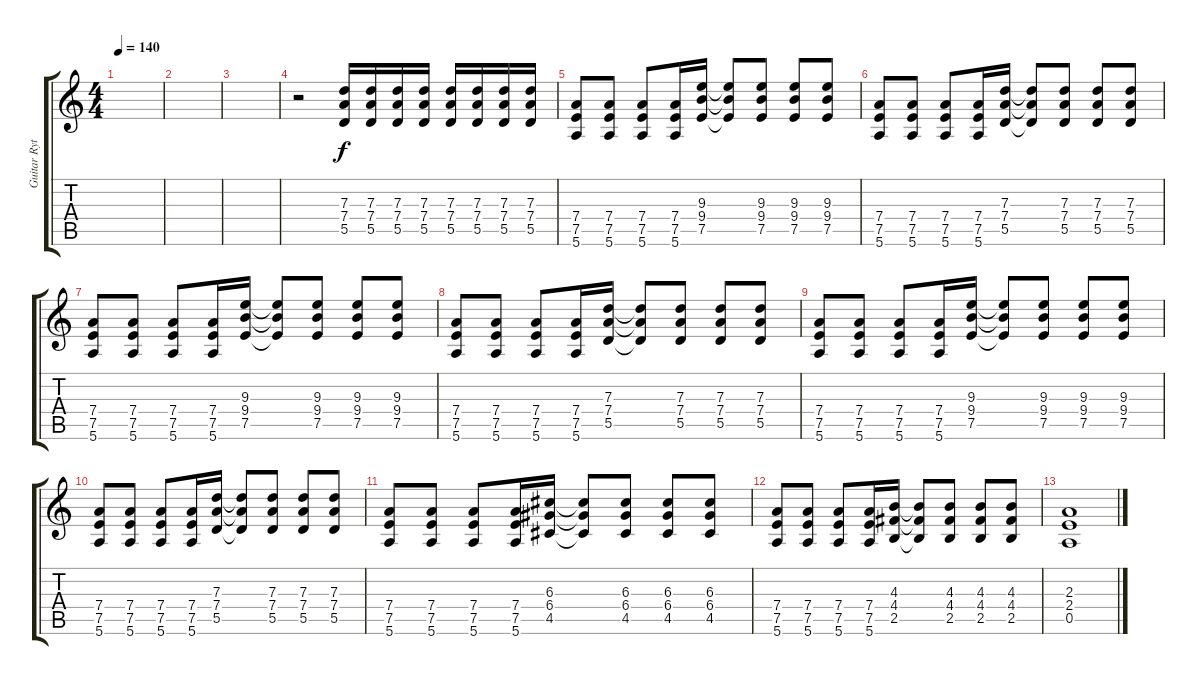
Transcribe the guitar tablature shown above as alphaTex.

\track ("Guitar Rythym" "Guitar Ryt") {instrument distortionguitar}
\staff {score tabs}
\tuning (E4 B3 G3 D3 A2 E2) {hide}
\ts (4 4)
\tempo 140
\clef g2
\ks c
|
|
|
r.2 (7.3 7.4 5.5).16 (7.3 7.4 5.5).16 (7.3 7.4 5.5).16 (7.3 7.4 5.5).16 (7.3 7.4 5.5).16 (7.3 7.4 5.5).16 (7.3 7.4 5.5).16 (7.3 7.4 5.5).16 |
(7.4 7.5 5.6).8{volume 13} (7.4 7.5 5.6).8 (7.4 7.5 5.6).8 (7.4 7.5 5.6).16 (9.3 9.4 7.5).16 (9.3{t} 9.4{t} 7.5{t}).8 (9.3 9.4 7.5).8 (9.3 9.4 7.5).8 (9.3 9.4 7.5).8 |
(7.4 7.5 5.6).8 (7.4 7.5 5.6).8 (7.4 7.5 5.6).8 (7.4 7.5 5.6).16 (7.3 7.4 5.5).16 (7.3{t} 7.4{t} 5.5{t}).8 (7.3 7.4 5.5).8 (7.3 7.4 5.5).8 (7.3 7.4 5.5).8 |
(7.4 7.5 5.6).8 (7.4 7.5 5.6).8 (7.4 7.5 5.6).8 (7.4 7.5 5.6).16 (9.3 9.4 7.5).16 (9.3{t} 9.4{t} 7.5{t}).8 (9.3 9.4 7.5).8 (9.3 9.4 7.5).8 (9.3 9.4 7.5).8 |
(7.4 7.5 5.6).8 (7.4 7.5 5.6).8 (7.4 7.5 5.6).8 (7.4 7.5 5.6).16 (7.3 7.4 5.5).16 (7.3{t} 7.4{t} 5.5{t}).8 (7.3 7.4 5.5).8 (7.3 7.4 5.5).8 (7.3 7.4 5.5).8 |
(7.4 7.5 5.6).8{volume 13} (7.4 7.5 5.6).8 (7.4 7.5 5.6).8 (7.4 7.5 5.6).16 (9.3 9.4 7.5).16 (9.3{t} 9.4{t} 7.5{t}).8 (9.3 9.4 7.5).8 (9.3 9.4 7.5).8 (9.3 9.4 7.5).8 |
(7.4 7.5 5.6).8 (7.4 7.5 5.6).8 (7.4 7.5 5.6).8 (7.4 7.5 5.6).16 (7.3 7.4 5.5).16 (7.3{t} 7.4{t} 5.5{t}).8 (7.3 7.4 5.5).8 (7.3 7.4 5.5).8 (7.3 7.4 5.5).8 |
(7.4 7.5 5.6).8{volume 13} (7.4 7.5 5.6).8 (7.4 7.5 5.6).8 (7.4 7.5 5.6).16 (6.3 6.4 4.5).16 (6.3{t} 6.4{t} 4.5{t}).8 (6.3 6.4 4.5).8 (6.3 6.4 4.5).8 (6.3 6.4 4.5).8 |
(7.4 7.5 5.6).8 (7.4 7.5 5.6).8 (7.4 7.5 5.6).8 (7.4 7.5 5.6).16 (4.3 4.4 2.5).16 (4.3{t} 4.4{t} 2.5{t}).8 (4.3 4.4 2.5).8 (4.3 4.4 2.5).8 (4.3 4.4 2.5).8 |
(2.3 2.4 0.5).1
